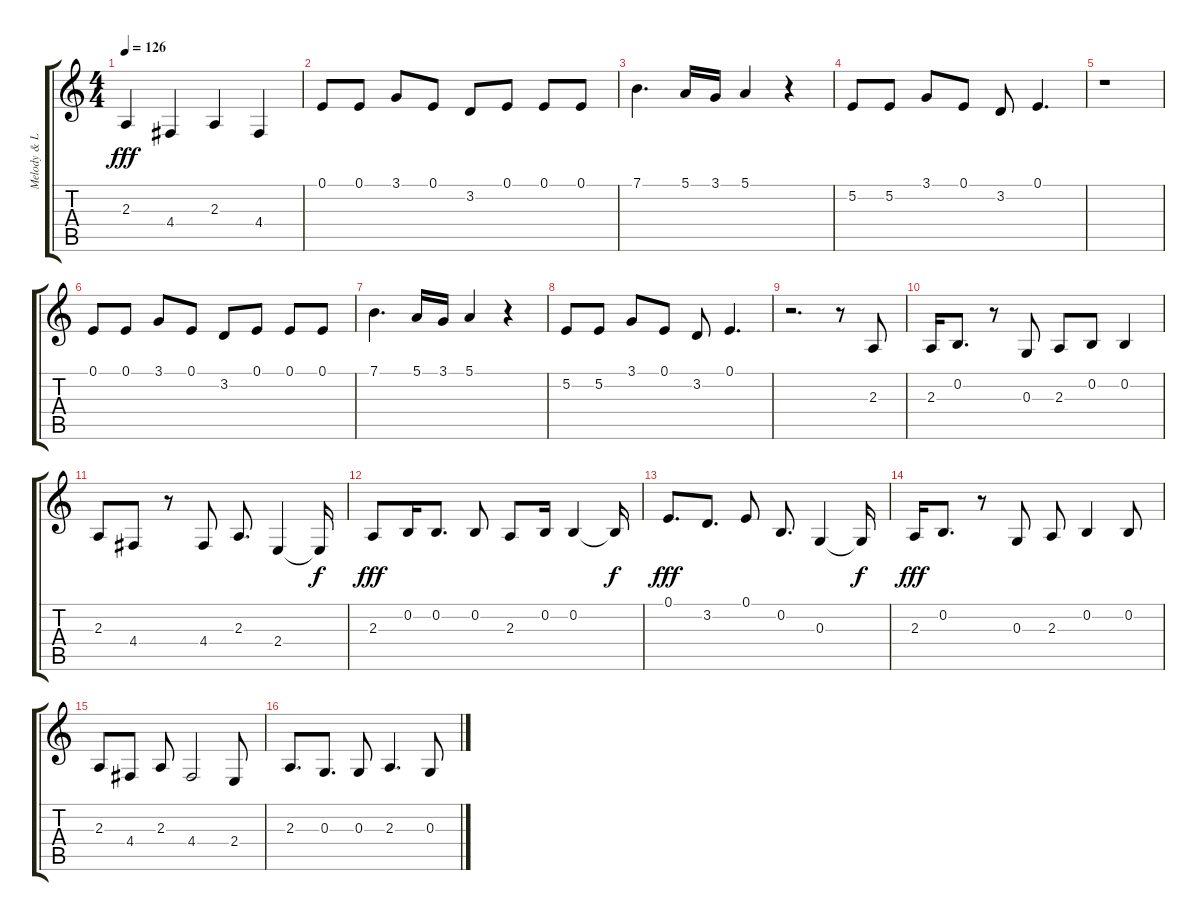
\track ("Melody & Lyric" "Melody & L") {instrument clarinet}
\staff {score tabs}
\tuning (E4 B3 G3 D3 A2 E2) {hide}
\ts (4 4)
\tempo 126
\clef g2
\ks c
2.3.4{dy fff} 4.4.4 2.3.4 4.4.4 |
0.1.8 0.1.8 3.1.8 0.1.8 3.2.8 0.1.8 0.1.8 0.1.8 |
7.1.4{d} 5.1.16 3.1.16 5.1.4 r.4 |
5.2.8 5.2.8 3.1.8 0.1.8 3.2.8 0.1.4{d} |
r.1 |
0.1.8 0.1.8 3.1.8 0.1.8 3.2.8 0.1.8 0.1.8 0.1.8 |
7.1.4{d} 5.1.16 3.1.16 5.1.4 r.4 |
5.2.8 5.2.8 3.1.8 0.1.8 3.2.8 0.1.4{d} |
r.2{d} r.8 2.3.8 |
2.3.16 0.2.8{d} r.8 0.3.8 2.3.8 0.2.8 0.2.4 |
2.3.8 4.4.8 r.8 4.4.8 2.3.8{d} 2.4.4 2.4{t}.16{dy f} |
2.3.8{dy fff} 0.2.16 0.2.8{d} 0.2.8 2.3.8 0.2.16 0.2.4 0.2{t}.16{dy f} |
0.1.8{d dy fff} 3.2.8{d} 0.1.8 0.2.8{d} 0.3.4 0.3{t}.16{dy f} |
2.3.16{dy fff} 0.2.8{d} r.8 0.3.8 2.3.8 0.2.4 0.2.8 |
2.3.8 4.4.8 2.3.8 4.4.2 2.4.8 |
2.3.8{d} 0.3.8{d} 0.3.8 2.3.4{d} 0.3.8
